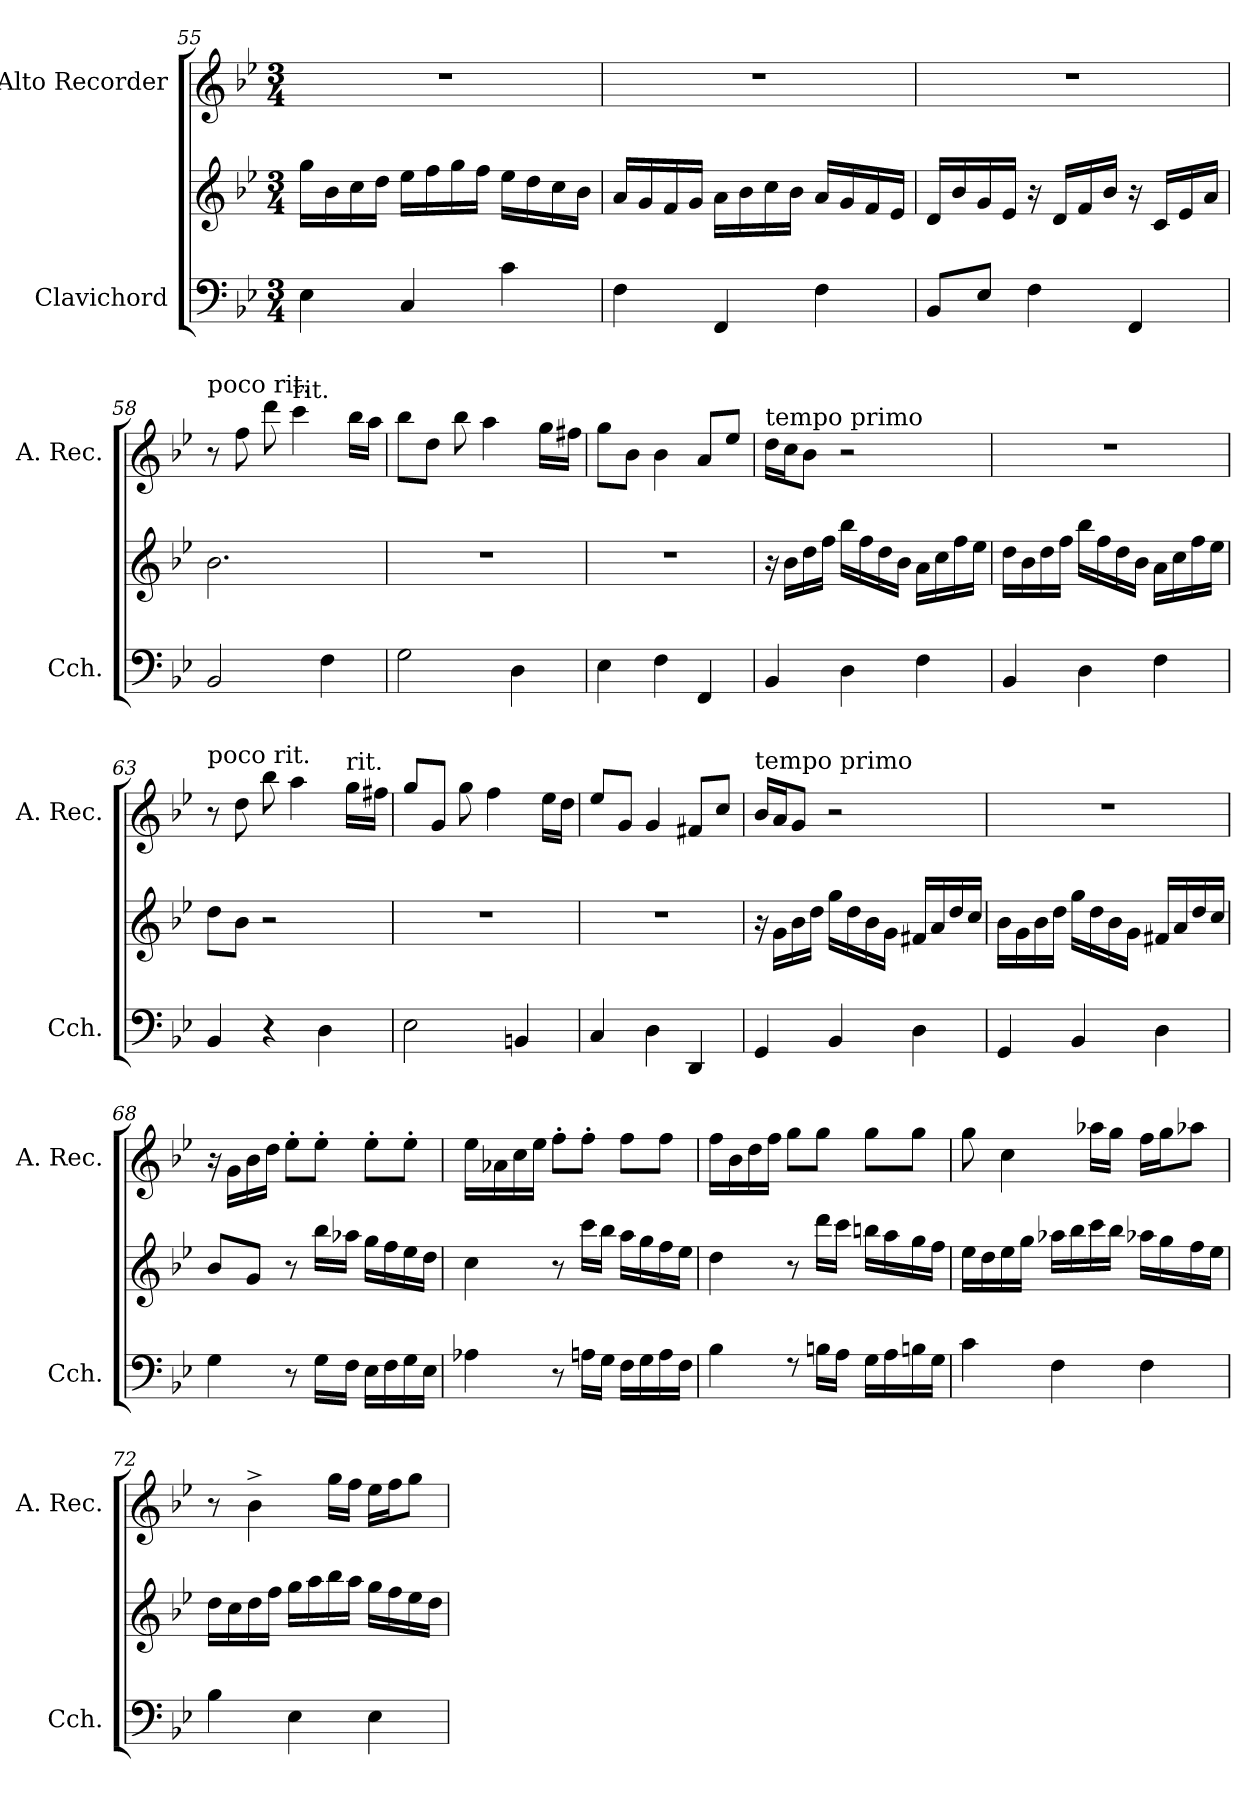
**kern	**kern	**kern
*part2	*part2	*part1
*staff3	*staff2	*staff1
*I"Clavichord	*	*I"Alto Recorder
*I'Cch.	*	*I'A. Rec.
!!LO:LB:g=z
*clefF4	*clefG2	*clefG2
*k[b-e-]	*k[b-e-]	*k[b-e-]
*B-:	*B-:	*B-:
*M3/4	*M3/4	*M3/4
=55	=55	=55
4E-\	16gg\LL	2.r
.	16b-\	.
.	16cc\	.
.	16dd\JJ	.
4C/	16ee-\LL	.
.	16ff\	.
.	16gg\	.
.	16ff\JJ	.
4c\	16ee-\LL	.
.	16dd\	.
.	16cc\	.
.	16b-\JJ	.
=56	=56	=56
4F\	16a/LL	2.r
.	16g/	.
.	16f/	.
.	16g/JJ	.
4FF/	16a\LL	.
.	16b-\	.
.	16cc\	.
.	16b-\JJ	.
4F\	16a/LL	.
.	16g/	.
.	16f/	.
.	16e-/JJ	.
!!LO:LB:g=z
=57	=57	=57
8BB-/L	16d/LL	2.r
.	16b-/	.
8E-/J	16g/	.
.	16e-/JJ	.
4F\	16r	.
.	16d/LL	.
.	16f/	.
.	16b-/JJ	.
4FF/	16r	.
.	16c/LL	.
.	16e-/	.
.	16a/JJ	.
=58	=58	=58
!	!	!LO:TX:a:t=poco rit.
2BB-/	2.b-\	8r
.	.	8ff\
.	.	8ddd\
!	!	!LO:TX:a:t=rit.
.	.	4ccc\
4F\	.	.
.	.	16bb-\LL
.	.	16aa\JJ
=59	=59	=59
2G\	2.r	8bb-\L
.	.	8dd\J
.	.	8bb-\
.	.	4aa\
4D\	.	.
.	.	16gg\LL
.	.	16ff#X\JJ
=60	=60	=60
4E-\	2.r	8gg\L
.	.	8b-\J
4F\	.	4b-\
4FF/	.	8a/L
.	.	8ee-/J
!!LO:PB:g=z
=61	=61	=61
!	!	!LO:TX:a:t=tempo primo
4BB-/	16r	16dd\LL
.	16b-\LL	16cc\J
.	16dd\	8b-\J
.	16ff\JJ	.
4D\	16bb-\LL	2r
.	16ff\	.
.	16dd\	.
.	16b-\JJ	.
4F\	16a\LL	.
.	16cc\	.
.	16ff\	.
.	16ee-\JJ	.
=62	=62	=62
4BB-/	16dd\LL	2.r
.	16b-\	.
.	16dd\	.
.	16ff\JJ	.
4D\	16bb-\LL	.
.	16ff\	.
.	16dd\	.
.	16b-\JJ	.
4F\	16a\LL	.
.	16cc\	.
.	16ff\	.
.	16ee-\JJ	.
=63	=63	=63
!	!	!LO:TX:a:t=poco rit.
4BB-/	8dd\L	8r
.	8b-\J	8dd\
4r	2r	8bb-\
.	.	4aa\
4D\	.	.
!	!	!LO:TX:a:t=rit.
.	.	16gg\LL
.	.	16ff#X\JJ
!!LO:LB:g=z
=64	=64	=64
2E-\	2.r	8gg/L
.	.	8g/J
.	.	8gg\
.	.	4ff\
4BBn/	.	.
.	.	16ee-\LL
.	.	16dd\JJ
=65	=65	=65
4C/	2.r	8ee-/L
.	.	8g/J
4D\	.	4g/
4DD/	.	8f#X/L
.	.	8cc/J
=66	=66	=66
!	!	!LO:TX:a:t=tempo primo
4GG/	16r	16b-/LL
.	16g\LL	16a/J
.	16b-\	8g/J
.	16dd\JJ	.
4BB-/	16gg\LL	2r
.	16dd\	.
.	16b-\	.
.	16g\JJ	.
4D\	16f#X/LL	.
.	16a/	.
.	16dd/	.
.	16cc/JJ	.
!!LO:LB:g=z
=67	=67	=67
4GG/	16b-\LL	2.r
.	16g\	.
.	16b-\	.
.	16dd\JJ	.
4BB-/	16gg\LL	.
.	16dd\	.
.	16b-\	.
.	16g\JJ	.
4D\	16f#X/LL	.
.	16a/	.
.	16dd/	.
.	16cc/JJ	.
=68	=68	=68
4G\	8b-/L	16r
.	.	16g\LL
.	8g/J	16b-\
.	.	16dd\JJ
8r	8r	8ee-'\L
16G\LL	16bb-\LL	8ee-'\J
16F\JJ	16aa-X\JJ	.
16E-\LL	16gg\LL	8ee-'\L
16F\	16ff\	.
16G\	16ee-\	8ee-'\J
16E-\JJ	16dd\JJ	.
!!LO:LB:g=z
=69	=69	=69
4A-X\	4cc\	16ee-\LL
.	.	16a-X\
.	.	16cc\
.	.	16ee-\JJ
8r	8r	8ff'\L
16An\LL	16ccc\LL	8ff'\J
16G\JJ	16bb-\JJ	.
16F\LL	16aa\LL	8ff\L
16G\	16gg\	.
16A\	16ff\	8ff\J
16F\JJ	16ee-\JJ	.
=70	=70	=70
4B-\	4dd\	16ff\LL
.	.	16b-\
.	.	16dd\
.	.	16ff\JJ
8rF	8r	8gg\L
16Bn\LL	16ddd\LL	8gg\J
16A\JJ	16ccc\JJ	.
16G\LL	16bbn\LL	8gg\L
16A\	16aa\	.
16Bn\	16gg\	8gg\J
16G\JJ	16ff\JJ	.
!!LO:PB:g=z
=71	=71	=71
4c\	16ee-\LL	8gg\
.	16dd\	.
.	16ee-\	4cc\
.	16gg\JJ	.
4F\	16aa-X\LL	.
.	16bb-\	.
.	16ccc\	16aa-X\LL
.	16bb-\JJ	16gg\JJ
4F\	16aa-X\LL	16ff\LL
.	16gg\	16gg\J
.	16ff\	8aa-X\J
.	16ee-\JJ	.
=72	=72	=72
4B-\	16dd\LL	8r
.	16cc\	.
.	16dd\	4b-^\
.	16ff\JJ	.
4E-\	16gg\LL	.
.	16aa\	.
.	16bb-\	16gg\LL
.	16aa\JJ	16ff\JJ
4E-\	16gg\LL	16ee-\LL
.	16ff\	16ff\J
.	16ee-\	8gg\J
.	16dd\JJ	.
=	=	=
*-	*-	*-
